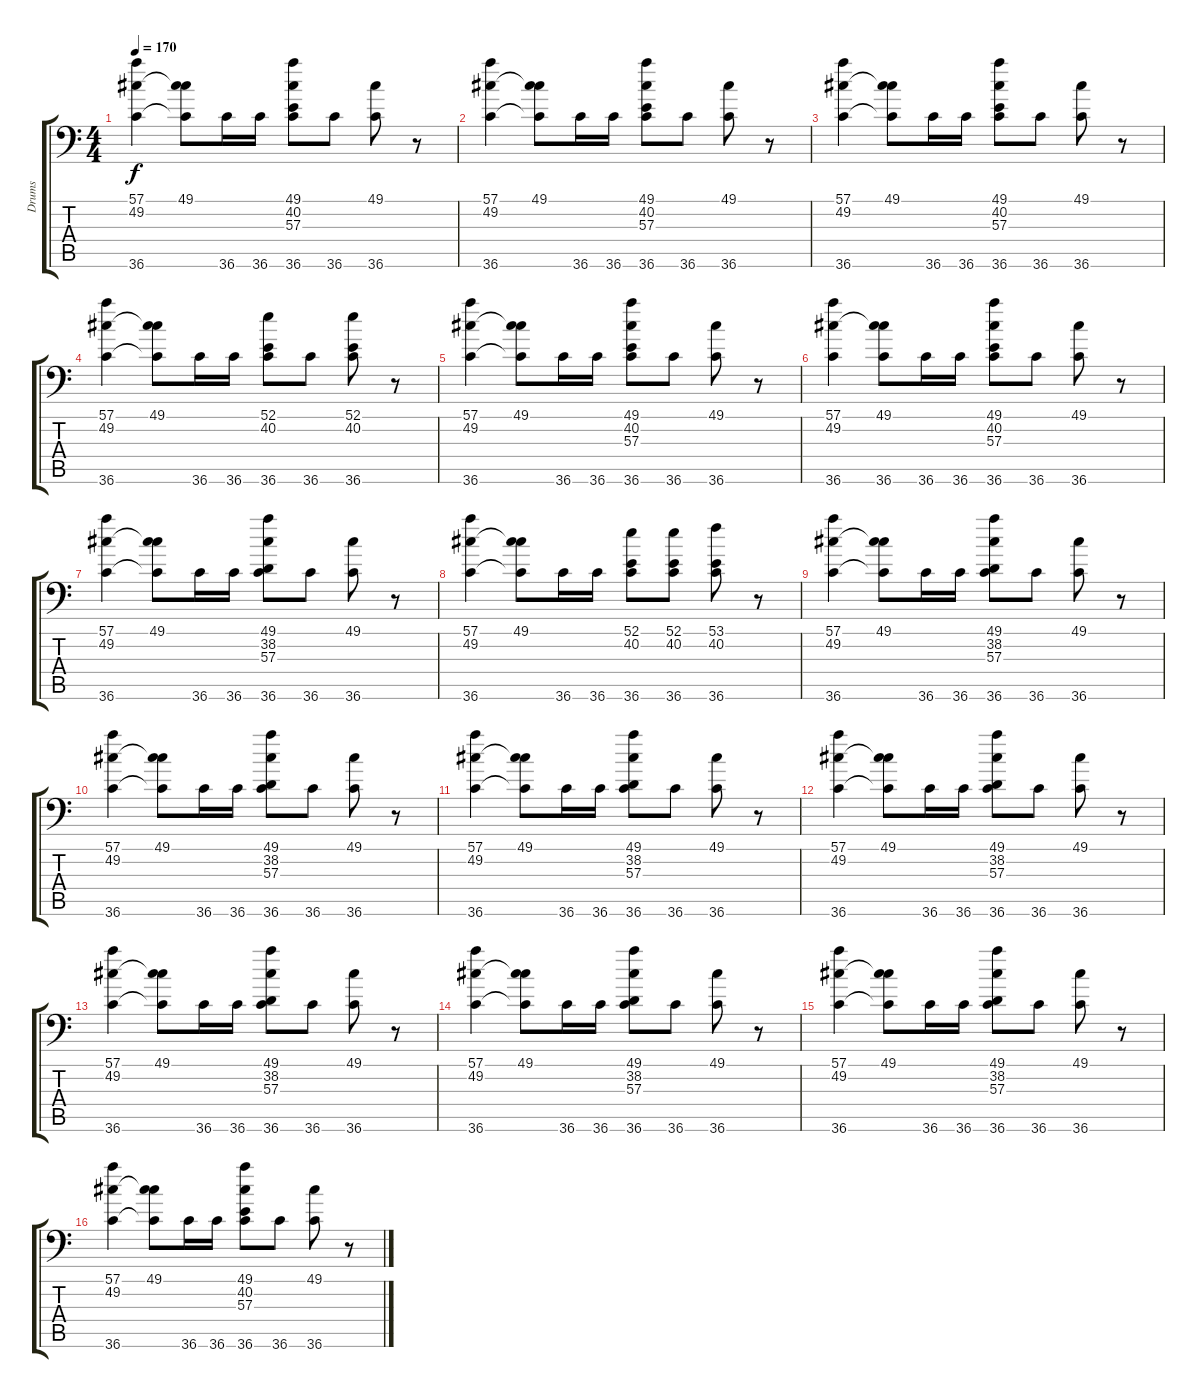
\track ("Drums" "Drums") {instrument acousticgrandpiano}
\staff {score tabs}
\tuning (C-1 C-1 C-1 C-1 C-1 C-1) {hide}
\ts (4 4)
\tempo 170
\clef f4
\ks c
(57.1 49.2 36.6).4{dy f} (49.1 49.2{t} 36.6{t}).8 36.6.16 36.6.16 (49.1 40.2 57.3 36.6).8 36.6.8 (49.1 36.6).8 r.8 |
(57.1 49.2 36.6).4 (49.1 49.2{t} 36.6{t}).8 36.6.16 36.6.16 (49.1 40.2 57.3 36.6).8 36.6.8 (49.1 36.6).8 r.8 |
(57.1 49.2 36.6).4 (49.1 49.2{t} 36.6{t}).8 36.6.16 36.6.16 (49.1 40.2 57.3 36.6).8 36.6.8 (49.1 36.6).8 r.8 |
(57.1 49.2 36.6).4 (49.1 49.2{t} 36.6{t}).8 36.6.16 36.6.16 (52.1 40.2 36.6).8 36.6.8 (52.1 40.2 36.6).8 r.8 |
(57.1 49.2 36.6).4 (49.1 49.2{t} 36.6{t}).8 36.6.16 36.6.16 (49.1 40.2 57.3 36.6).8 36.6.8 (49.1 36.6).8 r.8 |
(57.1 49.2 36.6).4 (49.1 49.2{t} 36.6).8 36.6.16 36.6.16 (49.1 40.2 57.3 36.6).8 36.6.8 (49.1 36.6).8 r.8 |
(57.1 49.2 36.6).4 (49.1 49.2{t} 36.6{t}).8 36.6.16 36.6.16 (49.1 38.2 57.3 36.6).8 36.6.8 (49.1 36.6).8 r.8 |
(57.1 49.2 36.6).4 (49.1 49.2{t} 36.6{t}).8 36.6.16 36.6.16 (52.1 40.2 36.6).8 (52.1 40.2 36.6).8 (53.1 40.2 36.6).8 r.8 |
(57.1 49.2 36.6).4 (49.1 49.2{t} 36.6{t}).8 36.6.16 36.6.16 (49.1 38.2 57.3 36.6).8 36.6.8 (49.1 36.6).8 r.8 |
(57.1 49.2 36.6).4 (49.1 49.2{t} 36.6{t}).8 36.6.16 36.6.16 (49.1 38.2 57.3 36.6).8 36.6.8 (49.1 36.6).8 r.8 |
(57.1 49.2 36.6).4 (49.1 49.2{t} 36.6{t}).8 36.6.16 36.6.16 (49.1 38.2 57.3 36.6).8 36.6.8 (49.1 36.6).8 r.8 |
(57.1 49.2 36.6).4 (49.1 49.2{t} 36.6{t}).8 36.6.16 36.6.16 (49.1 38.2 57.3 36.6).8 36.6.8 (49.1 36.6).8 r.8 |
(57.1 49.2 36.6).4 (49.1 49.2{t} 36.6{t}).8 36.6.16 36.6.16 (49.1 38.2 57.3 36.6).8 36.6.8 (49.1 36.6).8 r.8 |
(57.1 49.2 36.6).4 (49.1 49.2{t} 36.6{t}).8 36.6.16 36.6.16 (49.1 38.2 57.3 36.6).8 36.6.8 (49.1 36.6).8 r.8 |
(57.1 49.2 36.6).4 (49.1 49.2{t} 36.6{t}).8 36.6.16 36.6.16 (49.1 38.2 57.3 36.6).8 36.6.8 (49.1 36.6).8 r.8 |
(57.1 49.2 36.6).4 (49.1 49.2{t} 36.6{t}).8 36.6.16 36.6.16 (49.1 40.2 57.3 36.6).8 36.6.8 (49.1 36.6).8 r.8
